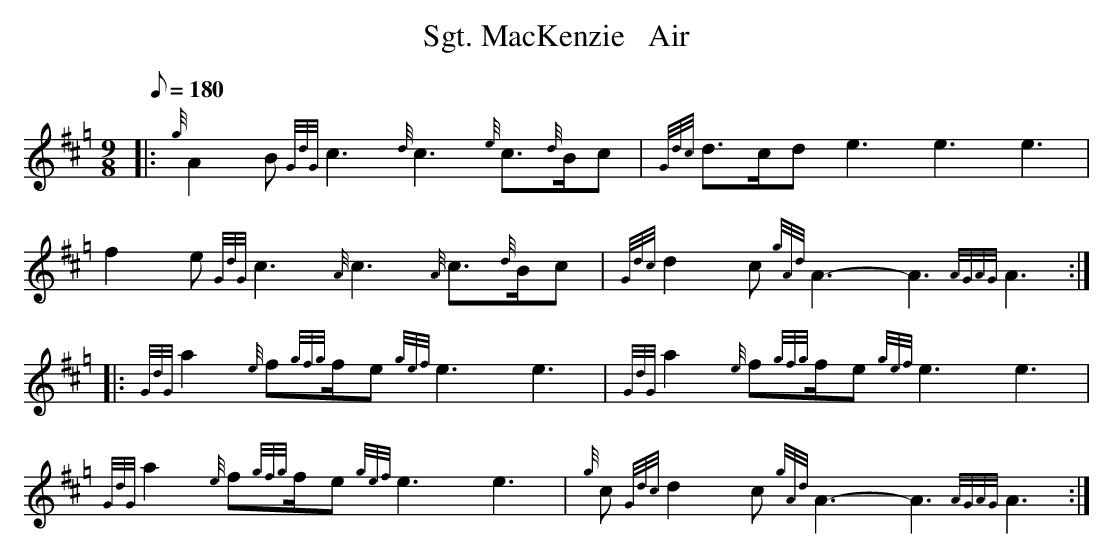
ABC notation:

X:1
T:Sgt. MacKenzie   Air
M:9/8
Q:180
K:Hp
|:{g}A2B1{GdG}c3{d}c3{e}c3/2{d}B/2c1|{Gdc}d3/2c/2d1e3e3e3|f2e1{GdG}c3{A}c3{A}c3/2{d}B/2c1|{Gdc}d2c1{gAd}A3-A3{AGAG}A3:|!
|:{GdG}a2{e}f1{gfg}f/2e1 {gef}e3e3|{GdG}a2{e}f1{gfg}f/2e1 {gef}e3e3|{GdG}a2{e}f1{gfg}f/2e1 {gef}e3e3|{g}c1{Gdc}d2c1{gAd}A3-A3{AGAG}A3:|
